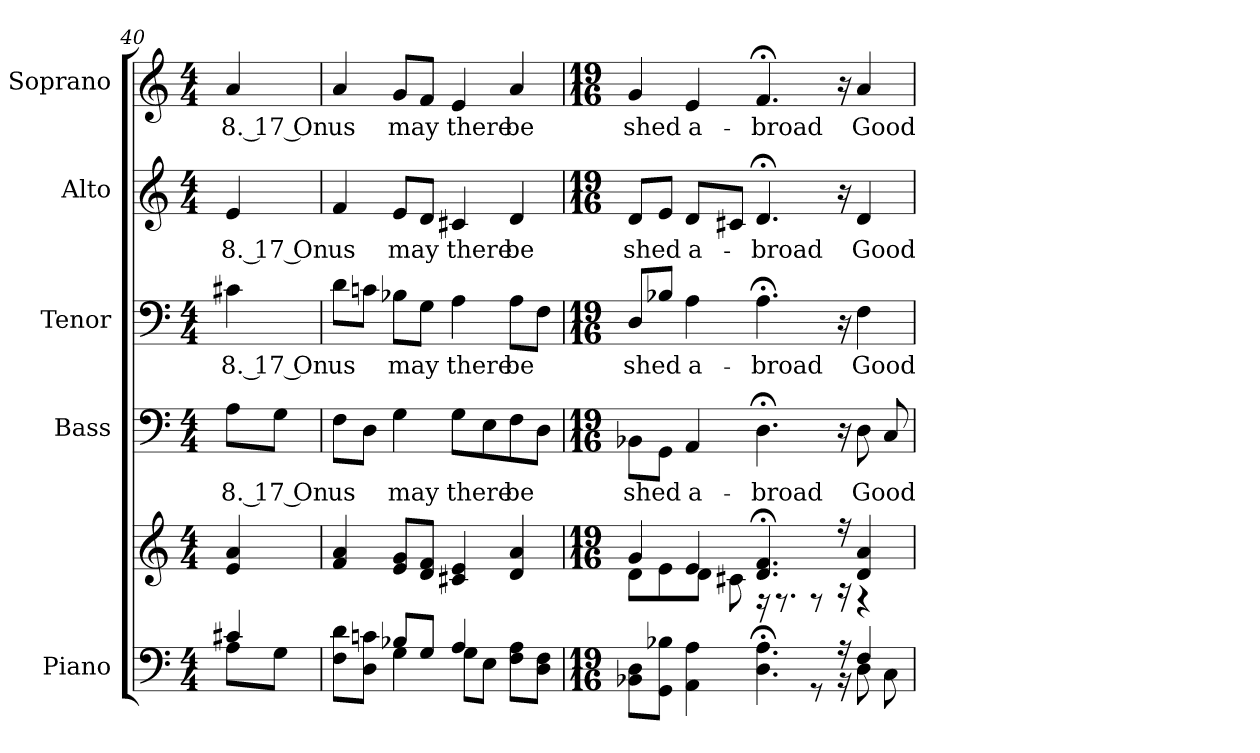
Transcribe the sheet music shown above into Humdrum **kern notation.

**kern	**kern	**kern	**text	**kern	**text	**kern	**text	**kern	**text
*part5	*part5	*part4	*part4	*part3	*part3	*part2	*part2	*part1	*part1
*staff6	*staff5	*staff4	*staff4	*staff3	*staff3	*staff2	*staff2	*staff1	*staff1
*I"Piano	*	*I"Bass	*	*I"Tenor	*	*I"Alto	*	*I"Soprano	*
*I'Pno.	*	*I'B.	*	*I'T.	*	*I'A.	*	*I'S.	*
*clefF4	*clefG2	*clefF4	*	*clefF4	*	*clefG2	*	*clefG2	*
*k[]	*k[]	*k[]	*	*k[]	*	*k[]	*	*k[]	*
*C:	*C:	*C:	*	*C:	*	*C:	*	*C:	*
*M4/4	*M4/4	*M4/4	*	*M4/4	*	*M4/4	*	*M4/4	*
=40	=40	=40	=40	=40	=40	=40	=40	=40	=40
*^	*	*	*	*	*	*	*	*	*
!	!	!	!	!LO:LY:b:color=#000000	!	!	!	!	!	!
!	!	!	!	!	!	!LO:LY:b:color=#000000	!	!	!	!
!	!	!	!	!	!	!	!	!LO:LY:b:color=#000000	!	!
!	!	!	!	!	!	!	!	!	!	!LO:LY:b:color=#000000
4c#Xi/	8Ai\L	4ei/ 4ai	8Ai\L	8. 17 On	4c#Xi\	8. 17 On	4ei/	8. 17 On	4ai/	8. 17 On
.	8Gi\J	.	8Gi\J	.	.	.	.	.	.	.
!!LO:PB:g=z
=41	=41	=41	=41	=41	=41	=41	=41	=41	=41	=41
!	!	!	!	!LO:LY:b:color=#000000	!	!	!	!	!	!
!	!	!	!	!	!	!LO:LY:b:color=#000000	!	!	!	!
!	!	!	!	!	!	!	!	!LO:LY:b:color=#000000	!	!
!	!	!	!	!	!	!	!	!	!	!LO:LY:b:color=#000000
8Fi\ 8diL	4ryy	4fi/ 4ai	8Fi\L	us	8di\L	us	4fi/	us	4ai/	us
8Di\ 8cniJ	.	.	8Di\J	.	8cni\J	.	.	.	.	.
!	!	!	!	!LO:LY:b:color=#000000	!	!	!	!	!	!
!	!	!	!	!	!	!LO:LY:b:color=#000000	!	!	!	!
!	!	!	!	!	!	!	!	!LO:LY:b:color=#000000	!	!
!	!	!	!	!	!	!	!	!	!	!LO:LY:b:color=#000000
8B-Xi/L	4Gi\	8ei/ 8giL	4Gi\	may	8B-Xi\L	may	8ei/L	may	8gi/L	may
8Gi/J	.	8di/ 8fiJ	.	.	8Gi\J	.	8di/J	.	8fi/J	.
!	!	!	!	!LO:LY:b:color=#000000	!	!	!	!	!	!
!	!	!	!	!	!	!LO:LY:b:color=#000000	!	!	!	!
!	!	!	!	!	!	!	!	!LO:LY:b:color=#000000	!	!
!	!	!	!	!	!	!	!	!	!	!LO:LY:b:color=#000000
4Ai/	8Gi\L	4c#Xi/ 4ei	8Gi\L	there	4Ai\	there	4c#Xi/	there	4ei/	there
.	8Ei\J	.	8Ei\	.	.	.	.	.	.	.
!	!	!	!	!LO:LY:b:color=#000000	!	!	!	!	!	!
!	!	!	!	!	!	!LO:LY:b:color=#000000	!	!	!	!
!	!	!	!	!	!	!	!	!LO:LY:b:color=#000000	!	!
!	!	!	!	!	!	!	!	!	!	!LO:LY:b:color=#000000
8Fi\ 8AiL	4ryy	4di/ 4ai	8Fi\	be	8Ai\L	be	4di/	be	4ai/	be
8Di\ 8FiJ	.	.	8Di\J	.	8Fi\J	.	.	.	.	.
=42	=42	=42	=42	=42	=42	=42	=42	=42	=42	=42
*M19/16	*	*M19/16	*M19/16	*	*M19/16	*	*M19/16	*	*M19/16	*
*	*	*^	*	*	*	*	*	*	*	*
!	!	!	!	!	!LO:LY:b:color=#000000	!	!	!	!	!	!
!	!	!	!	!	!	!	!LO:LY:b:color=#000000	!	!	!	!
!	!	!	!	!	!	!	!	!	!LO:LY:b:color=#000000	!	!
!	!	!	!	!	!	!	!	!	!	!	!LO:LY:b:color=#000000
8BB-Xi\ 8DiL	2ryy	4gi/	8di\L	8BB-Xi\L	shed	8Di/L	shed	8di/L	shed	4gi/	shed
8GGi\ 8B-XiJ	.	.	8ei\	8GGi\J	.	8B-Xi/J	.	8ei/J	.	.	.
!	!	!	!	!	!LO:LY:b:color=#000000	!	!	!	!	!	!
!	!	!	!	!	!	!	!LO:LY:b:color=#000000	!	!	!	!
!	!	!	!	!	!	!	!	!	!LO:LY:b:color=#000000	!	!
!	!	!	!	!	!	!	!	!	!	!	!LO:LY:b:color=#000000
4AAi\ 4Ai	.	4ei/	8di\J	4AAi/	a-	4Ai\	a-	8di/L	a-	4ei/	a-
.	.	.	8c#Xi\	.	.	.	.	8c#Xi/J	.	.	.
!	!	!	!	!	!LO:LY:b:color=#000000	!	!	!	!	!	!
!	!	!	!	!	!	!	!LO:LY:b:color=#000000	!	!	!	!
!	!	!	!	!	!	!	!	!	!LO:LY:b:color=#000000	!	!
!	!	!	!	!	!	!	!	!	!	!	!LO:LY:b:color=#000000
4.Di\; 4.Ai;	4ryy	4.di/; 4.fi;	16r	4.D;i\	-broad	4.A;i\	-broad	4.d;i/	-broad	4.f;i/	-broad
.	.	.	8.r	.	.	.	.	.	.	.	.
.	8r	.	8r	.	.	.	.	.	.	.	.
16r	16r	16r	16r	16r	.	16r	.	16r	.	16r	.
!	!	!	!	!	!LO:LY:b:color=#000000	!	!	!	!	!	!
!	!	!	!	!	!	!	!LO:LY:b:color=#000000	!	!	!	!
!	!	!	!	!	!	!	!	!	!LO:LY:b:color=#000000	!	!
!	!	!	!	!	!	!	!	!	!	!	!LO:LY:b:color=#000000
4Fi/	8Di\	4di/ 4ai	4r	8Di\	Good	4Fi\	Good	4di/	Good	4ai/	Good
.	8Ci\	.	.	8Ci/	.	.	.	.	.	.	.
*v	*v	*	*	*	*	*	*	*	*	*	*
*	*v	*v	*	*	*	*	*	*	*	*
=	=	=	=	=	=	=	=	=	=
*-	*-	*-	*-	*-	*-	*-	*-	*-	*-
